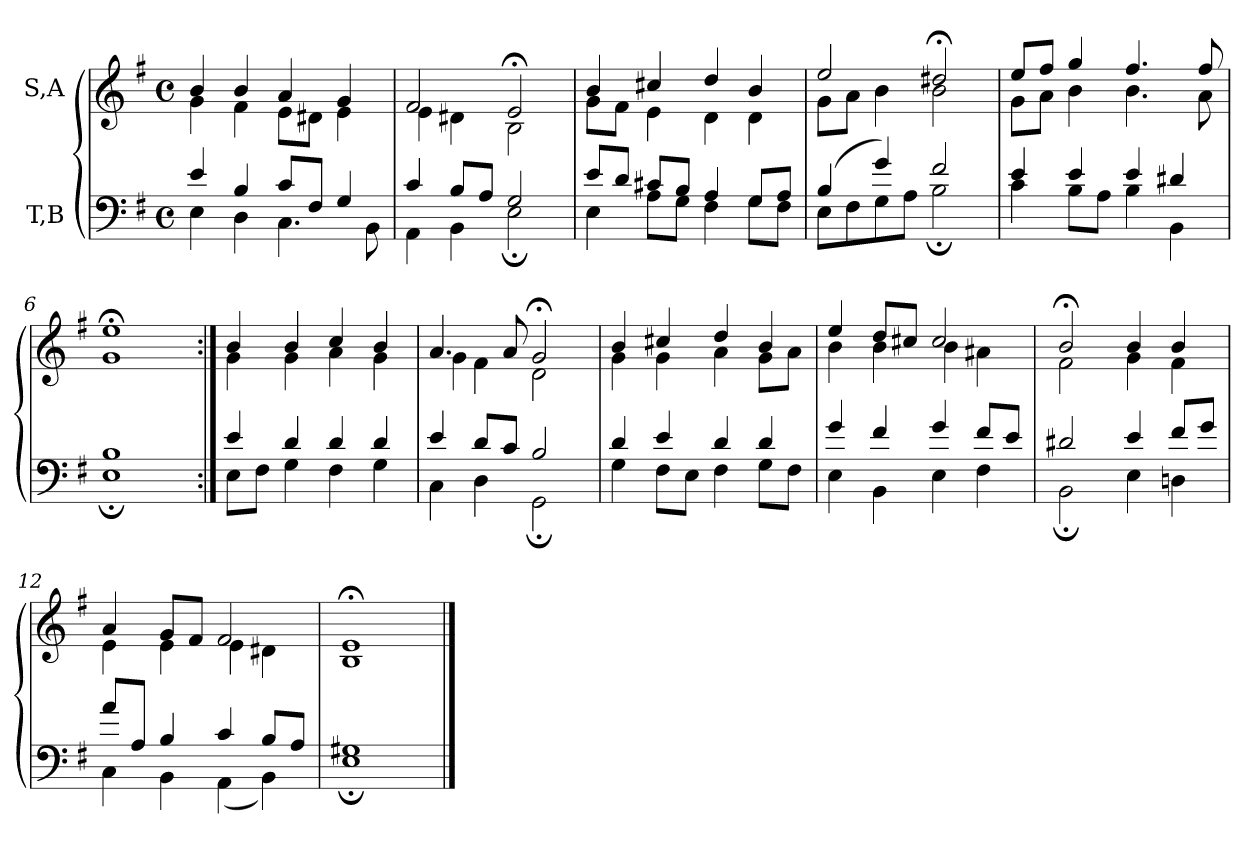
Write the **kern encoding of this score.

**kern	**kern
*part2	*part1
*staff2	*staff1
*I"T,B	*I"S,A
*clefF4	*clefG2
*k[f#]	*k[f#]
*M4/4	*M4/4
*met(c)	*met(c)
=1	=1
*^	*^
4e	4E	4b	4g
4B	4D	4b	4f#
8cL	4.C	4a	8eL
8F#J	.	.	8d#XJ
4G	.	4g	4e
.	8BB	.	.
=2	=2	=2	=2
4c	4AA	2f#	4e
8BL	4BB	.	4d#X
8AJ	.	.	.
2G	2E;	2e;<	2B
=3	=3	=3	=3
8eL	4E	4b	8gL
8dJ	.	.	8f#J
8c#XL	8AL	4cc#X	4e
8BJ	8GJ	.	.
4A	4F#	4dd	4d
8GL	8GL	4b	4d
8AJ	8F#J	.	.
=4	=4	=4	=4
(>4B	8EL	2ee	8gL
.	8F#	.	8aJ
4g)	8G	.	4b
.	8AJ	.	.
2f#	2B;	2dd#X;<	2b
=5	=5	=5	=5
4e	4c	8eeL	8gL
.	.	8ff#J	8aJ
4e	8BL	4gg	4b
.	8AJ	.	.
4e	4B	4.ff#	4.b
4d#X	4BB	.	.
.	.	8ff#	8a
=6	=6	=6	=6
1B	1E;	1ee;<	1g
=7:|!	=7:|!	=7:|!	=7:|!
4e	8EL	4b	4g
.	8F#J	.	.
4d	4G	4b	4g
4d	4F#	4cc	4a
4d	4G	4b	4g
=8	=8	=8	=8
4e	4C	4.a	4g
8dL	4D	.	4f#
8cJ	.	8a	.
2B	2GG;	2g;<	2d
=9	=9	=9	=9
4d	4G	4b	4g
4e	8F#L	4cc#X	4g
.	8EJ	.	.
4d	4F#	4dd	4a
4d	8GL	4b	8gL
.	8F#J	.	8aJ
=10	=10	=10	=10
4g	4E	4ee	4b
4f#	4BB	8ddL	4b
.	.	8cc#XJ	.
4g	4E	2cc#	4b
8f#L	4F#	.	4a#X
8eJ	.	.	.
=11	=11	=11	=11
2d#X	2BB;	2b;<	2f#
4e	4E	4b	4g
8f#L	4Dn	4b	4f#
8gJ	.	.	.
=12	=12	=12	=12
8aL	4C	4a	4e
8AJ	.	.	.
4B	4BB	8gL	4e
.	.	8f#J	.
4c	(<4AA	2f#	4e
8BL	4BB)	.	4d#X
8AJ	.	.	.
=13	=13	=13	=13
1G#X	1E;	1e;<	1B
*v	*v	*	*
*	*v	*v
==	==
*-	*-
